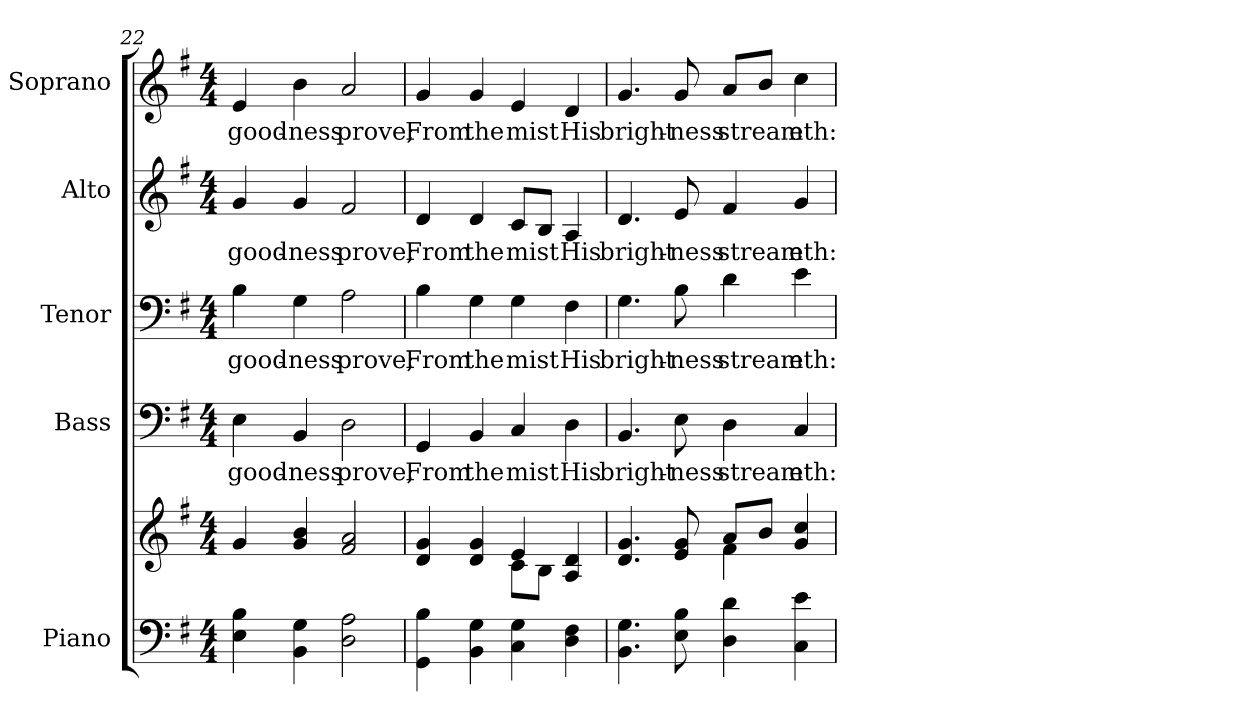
**kern	**kern	**kern	**text	**kern	**text	**kern	**text	**kern	**text
*part5	*part5	*part4	*part4	*part3	*part3	*part2	*part2	*part1	*part1
*staff6	*staff5	*staff4	*staff4	*staff3	*staff3	*staff2	*staff2	*staff1	*staff1
*I"Piano	*	*I"Bass	*	*I"Tenor	*	*I"Alto	*	*I"Soprano	*
*I'Pno.	*	*I'B.	*	*I'T.	*	*I'A.	*	*I'S.	*
*clefF4	*clefG2	*clefF4	*	*clefF4	*	*clefG2	*	*clefG2	*
*k[f#]	*k[f#]	*k[f#]	*	*k[f#]	*	*k[f#]	*	*k[f#]	*
*G:	*G:	*G:	*	*G:	*	*G:	*	*G:	*
*M4/4	*M4/4	*M4/4	*	*M4/4	*	*M4/4	*	*M4/4	*
=22	=22	=22	=22	=22	=22	=22	=22	=22	=22
!	!	!	!LO:LY:b:color=#000000	!	!	!	!	!	!
!	!	!	!	!	!LO:LY:b:color=#000000	!	!	!	!
!	!	!	!	!	!	!	!LO:LY:b:color=#000000	!	!
!	!	!	!	!	!	!	!	!	!LO:LY:b:color=#000000
4Ei\ 4Bi	4gi/	4Ei\	good-	4Bi\	good-	4gi/	good-	4ei/	good-
!	!	!	!LO:LY:b:color=#000000	!	!	!	!	!	!
!	!	!	!	!	!LO:LY:b:color=#000000	!	!	!	!
!	!	!	!	!	!	!	!LO:LY:b:color=#000000	!	!
!	!	!	!	!	!	!	!	!	!LO:LY:b:color=#000000
4BBi\ 4Gi	4gi/ 4bi	4BBi/	-ness	4Gi\	-ness	4gi/	-ness	4bi\	-ness
!	!	!	!LO:LY:b:color=#000000	!	!	!	!	!	!
!	!	!	!	!	!LO:LY:b:color=#000000	!	!	!	!
!	!	!	!	!	!	!	!LO:LY:b:color=#000000	!	!
!	!	!	!	!	!	!	!	!	!LO:LY:b:color=#000000
2Di\ 2Ai	2f#i/ 2ai	2Di\	prove;	2Ai\	prove;	2f#i/	prove;	2ai/	prove;
!!LO:PB:g=z
=23	=23	=23	=23	=23	=23	=23	=23	=23	=23
*	*^	*	*	*	*	*	*	*	*
!	!	!	!	!LO:LY:b:color=#000000	!	!	!	!	!	!
!	!	!	!	!	!	!LO:LY:b:color=#000000	!	!	!	!
!	!	!	!	!	!	!	!	!LO:LY:b:color=#000000	!	!
!	!	!	!	!	!	!	!	!	!	!LO:LY:b:color=#000000
4GGi\ 4Bi	4di/ 4gi	2ryy	4GGi/	From	4Bi\	From	4di/	From	4gi/	From
!	!	!	!	!LO:LY:b:color=#000000	!	!	!	!	!	!
!	!	!	!	!	!	!LO:LY:b:color=#000000	!	!	!	!
!	!	!	!	!	!	!	!	!LO:LY:b:color=#000000	!	!
!	!	!	!	!	!	!	!	!	!	!LO:LY:b:color=#000000
4BBi\ 4Gi	4di/ 4gi	.	4BBi/	the	4Gi\	the	4di/	the	4gi/	the
!	!	!	!	!LO:LY:b:color=#000000	!	!	!	!	!	!
!	!	!	!	!	!	!LO:LY:b:color=#000000	!	!	!	!
!	!	!	!	!	!	!	!	!LO:LY:b:color=#000000	!	!
!	!	!	!	!	!	!	!	!	!	!LO:LY:b:color=#000000
4Ci\ 4Gi	4ei/	8ci\L	4Ci/	mist	4Gi\	mist	8ci/L	mist	4ei/	mist
.	.	8Bi\J	.	.	.	.	8Bi/J	.	.	.
!	!	!	!	!LO:LY:b:color=#000000	!	!	!	!	!	!
!	!	!	!	!	!	!LO:LY:b:color=#000000	!	!	!	!
!	!	!	!	!	!	!	!	!LO:LY:b:color=#000000	!	!
!	!	!	!	!	!	!	!	!	!	!LO:LY:b:color=#000000
4Di\ 4F#i	4Ai/ 4di	4ryy	4Di\	His	4F#i\	His	4Ai/	His	4di/	His
=24	=24	=24	=24	=24	=24	=24	=24	=24	=24	=24
!	!	!	!	!LO:LY:b:color=#000000	!	!	!	!	!	!
!	!	!	!	!	!	!LO:LY:b:color=#000000	!	!	!	!
!	!	!	!	!	!	!	!	!LO:LY:b:color=#000000	!	!
!	!	!	!	!	!	!	!	!	!	!LO:LY:b:color=#000000
4.BBi\ 4.Gi	4.di/ 4.gi	2ryy	4.BBi/	bright-	4.Gi\	bright-	4.di/	bright-	4.gi/	bright-
!	!	!	!	!LO:LY:b:color=#000000	!	!	!	!	!	!
!	!	!	!	!	!	!LO:LY:b:color=#000000	!	!	!	!
!	!	!	!	!	!	!	!	!LO:LY:b:color=#000000	!	!
!	!	!	!	!	!	!	!	!	!	!LO:LY:b:color=#000000
8Ei\ 8Bi	8ei/ 8gi	.	8Ei\	-ness	8Bi\	-ness	8ei/	-ness	8gi/	-ness
!	!	!	!	!LO:LY:b:color=#000000	!	!	!	!	!	!
!	!	!	!	!	!	!LO:LY:b:color=#000000	!	!	!	!
!	!	!	!	!	!	!	!	!LO:LY:b:color=#000000	!	!
!	!	!	!	!	!	!	!	!	!	!LO:LY:b:color=#000000
4Di\ 4di	8ai/L	4f#i\	4Di\	stream	4di\	stream	4f#i/	stream	8ai/L	stream
.	8bi/J	.	.	.	.	.	.	.	8bi/J	.
!	!	!	!	!LO:LY:b:color=#000000	!	!	!	!	!	!
!	!	!	!	!	!	!LO:LY:b:color=#000000	!	!	!	!
!	!	!	!	!	!	!	!	!LO:LY:b:color=#000000	!	!
!	!	!	!	!	!	!	!	!	!	!LO:LY:b:color=#000000
4Ci\ 4ei	4gi/ 4cci	4ryy	4Ci/	eth:	4ei\	eth:	4gi/	eth:	4cci\	eth:
*	*v	*v	*	*	*	*	*	*	*	*
=	=	=	=	=	=	=	=	=	=
*-	*-	*-	*-	*-	*-	*-	*-	*-	*-
